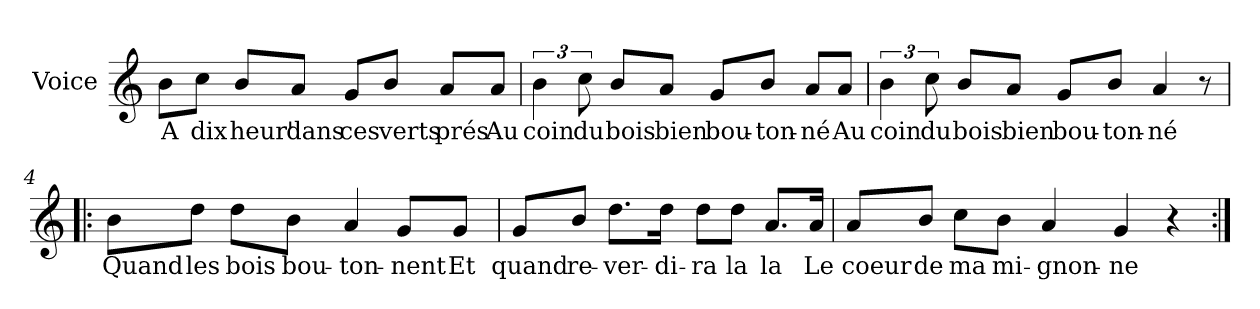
**kern	**text
*part1	*part1
*staff1	*staff1
*I"Voice	*
*I'V	*
*clefG2	*
*k[]	*
*C:	*
=1	=1
8b\L	A
8cc\J	dix
8b/L	heur'
8a/J	dans
8g/L	ces
8b/J	verts
8a/L	prés
8a/J	Au
=2	=2
6b\	coin
12cc\	du
8b/L	bois
8a/J	bien
8g/L	bou-
8b/J	-ton-
8a/L	-né
8a/J	Au
=3	=3
6b\	coin
12cc\	du
8b/L	bois
8a/J	bien
8g/L	bou-
8b/J	-ton-
4a/	-né
8r	.
!!LO:LB:g=z
=4!|:	=4!|:
*^	*
8b\L	3ryy	Quand
8dd\J	.	les
8dd\L	.	bois
.	12ryy	.
8b\J	.	bou-
.	96ryy	.
*MM105	*	*
.	3ryy	.
4a/	.	-ton-
8g/L	.	-nent
.	6ryy	.
8g/J	.	Et
.	24..ryy	.
*v	*v	*
=5	=5
8g/L	quand
8b/J	re-
8.dd\L	-ver-
16dd\Jk	-di-
8dd\L	-ra
8dd\J	la
8.a/L	la
16a/Jk	Le
=6	=6
8a/L	coeur
8b/J	de
8cc\L	ma
8b\J	mi-
4a/	-gnon-
4g/	-ne
4r	.
=:|!	=:|!
*-	*-
